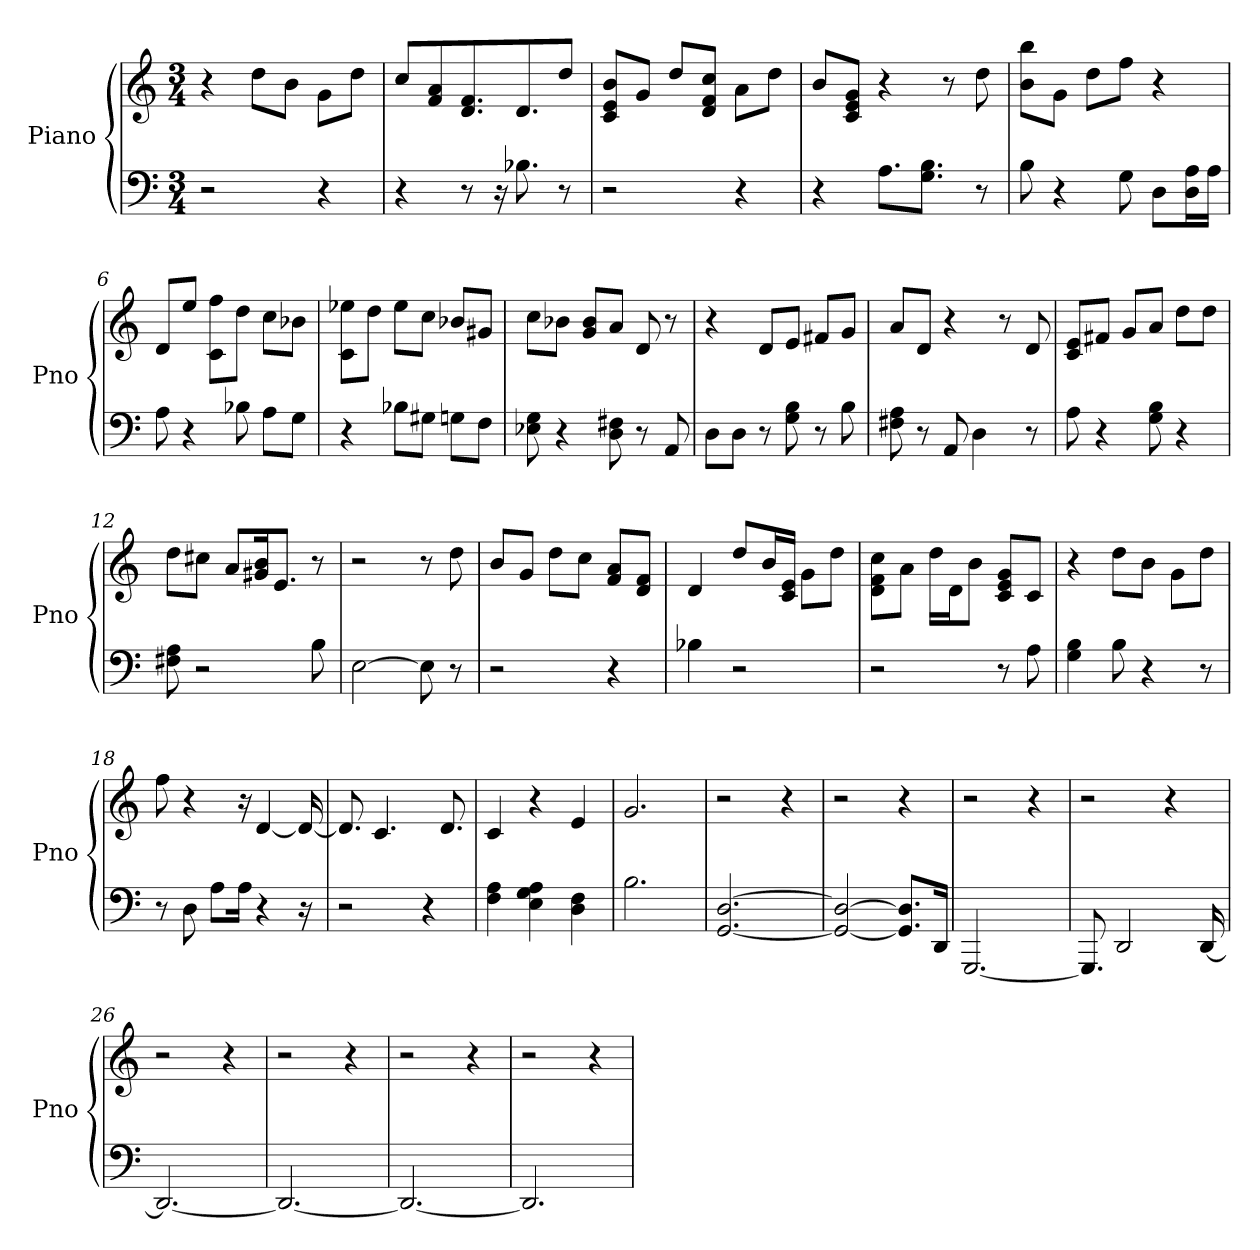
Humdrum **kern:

**kern	**kern
*part1	*part1
*staff2	*staff1
*I"Piano	*
*I'Pno	*
*clefF4	*clefG2
*k[]	*k[]
*C:	*C:
*M3/4	*M3/4
*MM111	*MM111
=1	=1
2r	4r
.	8dd\L
.	8b\J
4r	8g\L
.	8dd\J
=2	=2
4r	8cc/L
.	8a/ 8f/J
8r	8.f/ 8.d/L
16r	.
8.B-	8.d/J
8r	8ddJ
=3	=3
2r	8b/ 8c/ 8e/L
.	8g/J
.	8dd/L
.	8cc/ 8d/ 8f/J
4r	8a\L
.	8dd\J
=4	=4
4r	8b/L
.	8c/ 8g/ 8e/J
8.A\L	4r
8.B\ 8.G\J	.
.	8r
8r	8dd
=5	=5
8B	8bb\ 8b\L
4r	8g\J
.	8dd\L
8G	8ff\J
8D\L	4r
16D\ 16A\L	.
16A\JJ	.
=6	=6
8A	8d/L
4r	8ee/J
.	8ff\ 8c\L
8B-	8dd\J
8A\L	8cc\L
8G\J	8b-\J
=7	=7
4r	8ee-\ 8c\L
.	8dd\J
8B-\L	8ee-\L
8G#\J	8cc\J
8G\L	8b-/L
8F\J	8g#/J
=8	=8
8G 8E-	8cc\L
4r	8b-\J
.	8g/ 8b-/L
8F# 8D	8a/J
8r	8d
8AA	8r
=9	=9
8D\L	4r
8D\J	.
8r	8d/L
8G 8B	8e/J
8r	8f#/L
8B	8g/J
=10	=10
8F# 8A	8a/L
8r	8d/J
8AA	4r
4D	.
.	8r
8r	8d
=11	=11
8A	8c/ 8e/L
4r	8f#/J
.	8g/L
8G 8B	8a/J
4r	8dd\L
.	8dd\J
=12	=12
8A 8F#	8dd\L
2r	8cc#\J
.	8a/L
.	16b/ 16g#/K
.	8.e/J
8B	8r
=13	=13
[2E	2r
8E]	8r
8r	8dd
=14	=14
2r	8b/L
.	8g/J
.	8dd\L
.	8cc\J
4r	8a/ 8f/L
.	8d/ 8f/J
=15	=15
4B-	4d
2r	8dd/L
.	16b/L
.	16e/ 16c/JJ
.	8g\L
.	8dd\J
=16	=16
2r	8cc\ 8d\ 8f\L
.	8a\J
.	16dd\LL
.	16d\J
.	8b\J
8r	8e/ 8c/ 8g/L
8A	8c/J
=17	=17
4G 4B	4r
8B	8dd\L
4r	8b\J
.	8g\L
8r	8dd\J
=18	=18
8r	8ff
8D	4r
8A\L	.
16A\Jk	16r
4r	[4d
16r	16d_
=19	=19
2r	8.d]
.	4.c
4r	.
.	8.d
=20	=20
4A 4F	4c
4A 4G 4E	4r
4F 4D	4e
=21	=21
2.B	2.g
=22	=22
[2.GG [2.D	2r
.	4r
=23	=23
2GG_ 2D_	2r
8.GG]/ 8.D]/L	4r
16DD/Jk	.
=24	=24
[2.GGG	2r
.	4r
=25	=25
8.GGG]	2r
2DD	.
.	4r
[16DD	.
=26	=26
2.DD_	2r
.	4r
=27	=27
2.DD_	2r
.	4r
=28	=28
2.DD_	2r
.	4r
=29	=29
2.DD]	2r
.	4r
=	=
*-	*-
